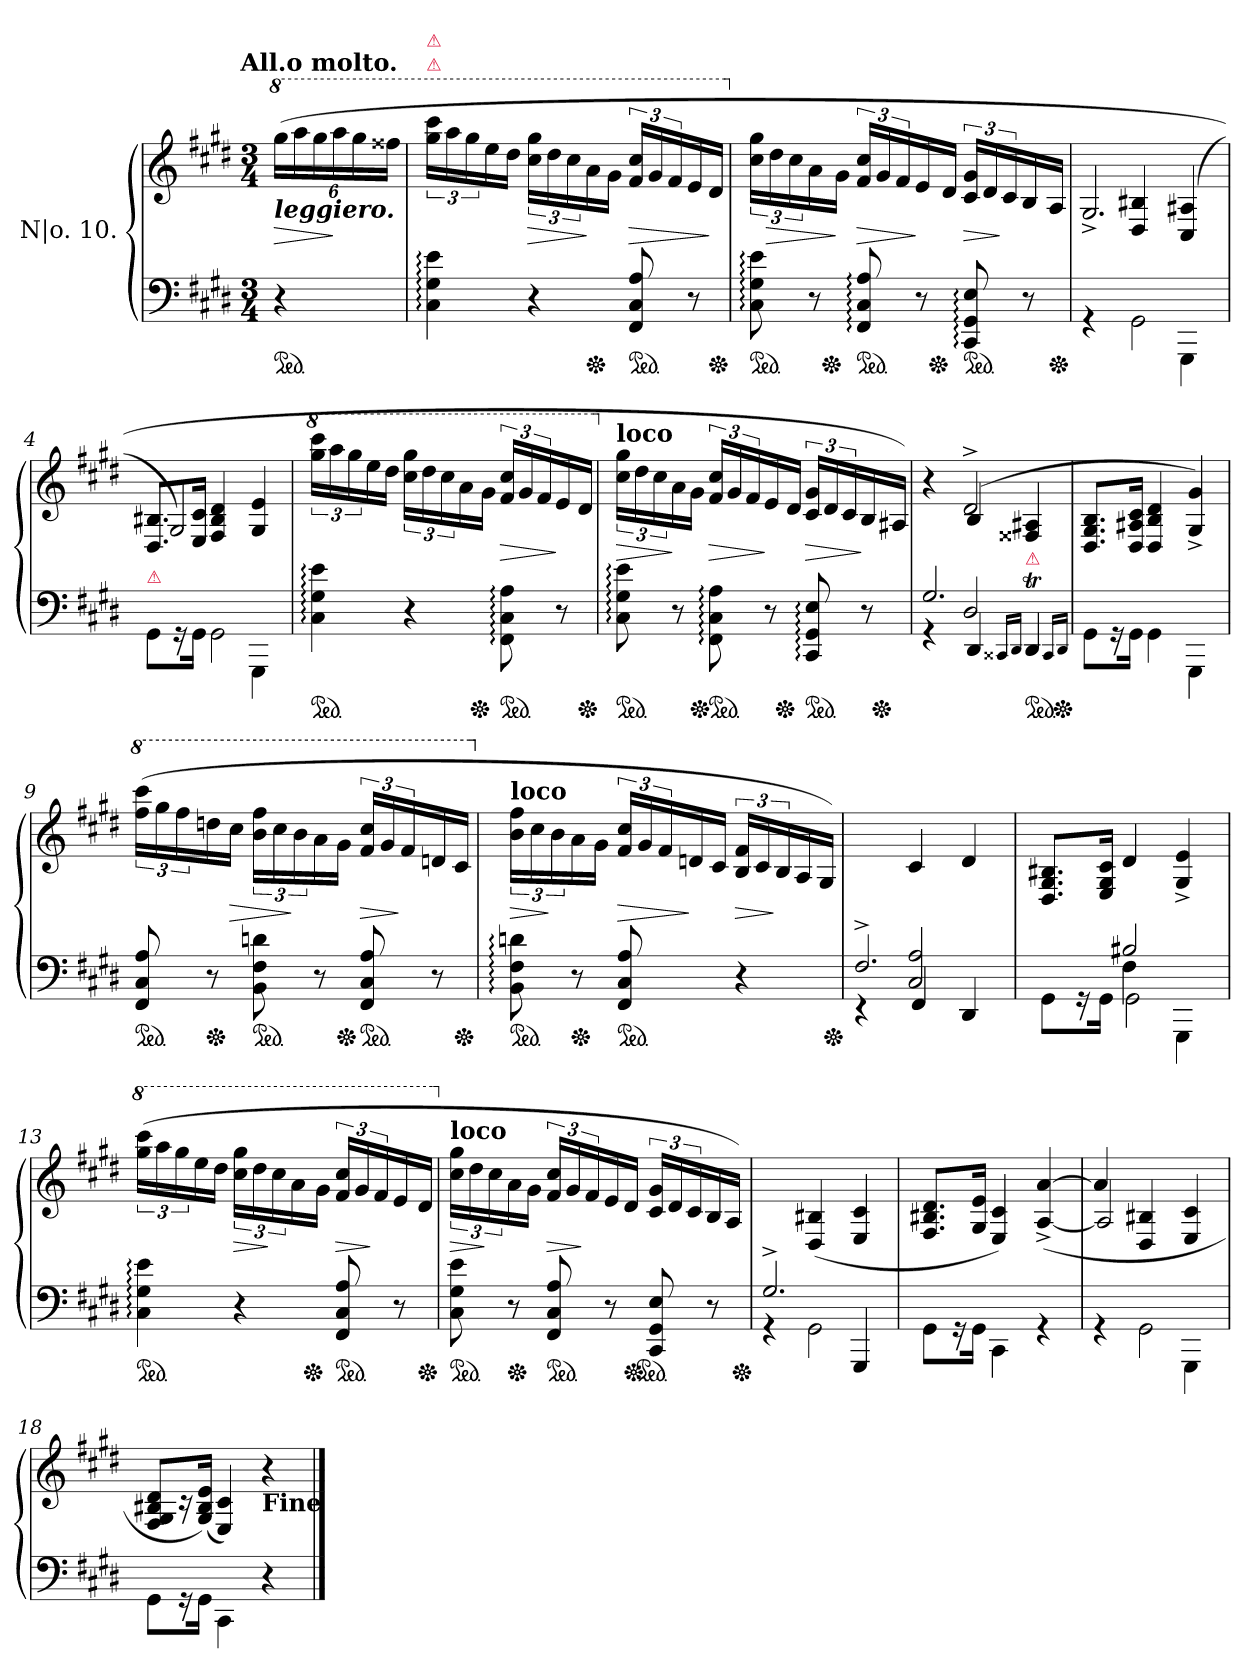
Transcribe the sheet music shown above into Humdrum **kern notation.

**kern	**kern	**dynam
*part1	*part1	*part1
*staff2	*staff1	*staff1/2
*I"N|o. 10.	*	*
*clefF4	*clefG2	*
*k[f#c#g#d#]	*k[f#c#g#d#]	*
*c#:	*c#:	*
!!LO:TX:omd:t=All.o molto.
*M3/4	*M3/4	*
*MM144	*MM144	*
*	*8va	*
=	=	=
!	!LO:TX:b:Bi:t=leggiero.	!
!	!	!LO:HP:b
*ped	*	*
4r	(>24ggg#LL	>
.	24aaa	.
.	24ggg#	.
.	24aaa	]
.	24ggg#	.
.	24fff##XJJ	.
=1	=1	=1
!	!LO:TX:a:color=crimson:t=⚠	!
!	!LO:TX:a:color=crimson:t=⚠	!
4C#: 4G#: 4e:	24ggg# 24cccc#LL	.
.	24aaa	.
.	24ggg#	.
.	16eee	.
.	16ddd#JJ	.
!	!	!LO:HP:b
4r	24ccc# 24ggg#LL	>
.	24ddd#	.
.	24ccc#	.
*Xped	*	*
.	16aa	]
.	16gg#JJ	.
!	!	!LO:HP:b
*ped	*	*
8FF# 8C# 8A	24ff# 24ccc#LL	>
.	24gg#	.
.	24ff#	.
8r	16ee	.
*Xped	*	*
.	16dd#JJ	]
=2	=2	=2
*	*X8va	*
!	!LO:TX:a:B:t=loco	!
*ped	*	*
*	*^	*
*	*	*^	*
8C#: 8G#: 8e:	24cc# 24gg#LL	8ryy	4ryy	.
!	!	!	!	!LO:HP:b
.	24dd#	.	.	>
.	24cc#	.	.	.
8r	16a	32ryy	.	.
*Xped	*	*	*	*
.	.	2ryy	.	.
.	16g#JJ	.	.	]
!	!	!	!	!LO:HP:b
*ped	*	*	*	*
8FF#: 8C#: 8A:	24f# 24cc#LL	.	8ryy	>
.	24g#	.	.	.
.	24f#	.	.	.
8r	16e	.	32ryy	]
*Xped	*	*	*	*
.	.	.	4ryy	.
.	16d#JJ	.	.	.
!	!	!	!	!LO:HP:b
*ped	*	*	*	*
8CC#: 8GG#: 8E:	24c# 24g#LL	.	.	>
.	24d#	.	.	.
.	24c#	.	.	]
8r	16B/	.	.	.
.	.	16.ryy	16.ryy	.
*Xped	*	*	*	*
.	16A/JJ	.	.	.
*	*	*v	*v	*
=3	=3	=3	=3
*^	*	*	*
4rGG	2ryy	4ryy	2.G#^>/	.
2GG#\	.	4D#/ 4B#X/	.	.
.	4GGG#\	(>4C#/ 4A#X/	.	.
=4	=4	=4	=4	=4
!LO:TX:a:color=crimson:t=⚠	!	!	!	!
8GG#\L	2ryy	8.D#/ 8.B#X/L	2G#/)	.
16rGG	.	.	.	.
16GG#Jk	.	16E/ 16c#/Jk	.	.
2GG#\	.	4F#/ 4B#/ 4d#/	.	.
.	4GGG#	4G#/ 4e/	4ryy	.
*v	*v	*	*	*
=5	=5	=5	=5
*	*8va	*	*
*ped	*	*	*
4C#: 4G#: 4e:	24ggg# 24cccc#LL	4ryy	.
.	24aaa	.	.
.	24ggg#	.	.
.	16eee	.	.
.	16ddd#JJ	.	.
4r	24ccc# 24ggg#LL	8ryy	.
.	24ddd#	.	.
.	24ccc#	.	.
.	16aa	32ryy	.
*Xped	*	*	*
.	.	4ryy	.
.	16gg#JJ	.	.
!	!	!	!LO:HP:b
*ped	*	*	*
8FF#:\ 8C#:\ 8A:\	24ff# 24ccc#LL	.	>
.	24gg#	.	.
.	24ff#	.	.
8r	16ee	.	]
.	.	16.ryy	.
*Xped	*	*	*
.	16dd#JJ	.	.
=6	=6	=6	=6
*	*X8va	*	*
!	!LO:TX:a:B:t=loco	!	!
!	!	!	!LO:HP:b
*ped	*	*	*
8C#: 8G#: 8e:	24cc# 24gg#LL	4ryy	>
.	24dd#	.	.
.	24cc#	.	.
8r	16a	.	]
*Xped	*	*	*
.	16g#JJ	.	.
!	!	!	!LO:HP:b
*ped	*	*	*
8FF#:\ 8C#:\ 8A:\	24f# 24cc#LL	8ryy	>
.	24g#	.	.
.	24f#	.	.
8r	16e	32ryy	]
*Xped	*	*	*
.	.	4ryy	.
.	16d#JJ	.	.
!	!	!	!LO:HP:b
*ped	*	*	*
8CC#: 8GG#: 8E:	24c# 24g#LL	.	>
.	24d#	.	.
.	24c#	.	.
8r	16B	.	]
*Xped	*	*	*
.	.	16.ryy	.
.	16A#XJJ)	.	.
=7	=7	=7	=7
*^	*	*	*
*	*^	*	*	*
2.G#	4rGG	4ryy	4r	4ryy	.
.	2D#/	4DD#	(>2d#^>	4B/	.
.	.	16qqCC##X/LL	.	.	.
.	.	16qqDD#/JJ	.	.	.
!	!	!LO:TX:a:color=crimson:t=⚠	!	!	!
*ped	*	*	*	*	*
.	.	4DD#t	.	4F##X/ 4A#X/	.
*	*	*	*v	*v	*
.	.	16qqCC##/LL	.	.
.	.	16qqDD#/JJ	.	.
*Xped	*	*	*	*
*v	*v	*v	*	*
=8	=8	=8
8GG#\L	8.D#/ 8.G#/ 8.B/L	.
16rGG	.	.
16GG#\Jk	16D#/ 16A#X/ 16c#/Jk	.
4GG#\	4D#/ 4B/ 4d#/	.
4GGG#\	4G#^/ 4g#^/)	.
=9	=9	=9
*	*8va	*
*ped	*	*
8FF# 8C# 8A	(>24fff# 24cccc#LL	.
.	24ggg#	.
.	24fff#	.
*Xped	*	*
8r	16dddn	.
!	!	!LO:HP:b
.	16ccc#JJ	>
*ped	*	*
8BB 8F# 8dn	24bb 24fff#LL	.
.	24ccc#	.
.	24bb	]
8r	16aa	.
*Xped	*	*
.	16gg#JJ	.
!	!	!LO:HP:b
*ped	*	*
8FF# 8C# 8A	24ff# 24ccc#LL	>
.	24gg#	.
.	24ff#	]
8r	16ddn	.
*Xped	*	*
.	16cc#JJ	.
=10	=10	=10
*	*X8va	*
!	!LO:TX:a:B:t=loco	!
!	!	!LO:HP:b
*ped	*	*
8BB: 8F#: 8dn:	24b 24ff#LL	>
.	24cc#	.
.	24b	]
*Xped	*	*
8r	16a	.
.	16g#JJ	.
!	!	!LO:HP:b
*ped	*	*
8FF# 8C# 8A	24f# 24cc#LL	>
.	24g#	.
.	24f#	.
8ryy	16dn	]
.	16c#JJ	.
!	!	!LO:HP:b
4r	24B 24f#LL	>
.	24c#	.
.	24B	]
.	16A/	.
.	16G#/JJ)	.
*Xped	*	*
=11	=11	=11
*^	*	*
*	*^	*	*
2.F#^	4rEE	4ryy	4ryy	.
.	2C#/ 2A/	4FF#	4c#	.
.	.	4DD#	4d#	.
=12	=12	=12	=12	=12
4ryy	4ryy	8GG#\L	8.D#/ 8.G#/ 8.B#X/L	.
.	.	16rGG	.	.
.	.	16GG#Jk	16E/ 16G#/ 16c#/Jk	.
2B#X	4F#	2GG#\	4d#	.
.	4GGG#\	.	4G#^/ 4e^/	.
*v	*v	*v	*	*
=13	=13	=13
*	*8va	*
*ped	*	*
*	*^	*
4C#: 4G#: 4e:	(>24ggg# 24cccc#LL	4ryy	.
.	24aaa	.	.
.	24ggg#	.	.
.	16eee	.	.
.	16ddd#JJ	.	.
!	!	!	!LO:HP:b
4r	24ccc# 24ggg#LL	8ryy	>
.	24ddd#	.	.
.	24ccc#	.	]
.	16aa	32ryy	.
*Xped	*	*	*
.	.	4ryy	.
.	16gg#JJ	.	.
!	!	!	!LO:HP:b
*ped	*	*	*
8FF# 8C# 8A	24ff# 24ccc#LL	.	>
.	24gg#	.	.
.	24ff#	.	]
8r	16ee	.	.
.	.	16.ryy	.
*Xped	*	*	*
.	16dd#JJ	.	.
=14	=14	=14	=14
*	*X8va	*	*
!	!LO:TX:a:B:t=loco	!	!
!	!	!	!LO:HP:b
*ped	*	*	*
8C# 8G# 8e	24cc# 24gg#LL	4...ryy	>
.	24dd#	.	.
.	24cc#	.	]
*Xped	*	*	*
8r	16a	.	.
.	16g#JJ	.	.
!	!	!	!LO:HP:b
*ped	*	*	*
8FF# 8C# 8A	24f# 24cc#LL	.	>
.	24g#	.	.
.	24f#	.	]
8r	16e	.	.
*Xped	*	*	*
.	16d#JJ	.	.
*ped	*	*	*
.	.	4ryy	.
8CC# 8GG# 8E	24c# 24g#LL	.	.
.	24d#	.	.
.	24c#	.	.
8r	16B/	.	.
.	16A/JJ)	.	.
.	.	32ryy	.
*Xped	*	*	*
*	*v	*v	*
=15	=15	=15
*^	*	*
*	*^	*	*
2.G#^	4rGG	2ryy	4ryy	.
.	2GG#\	.	(>4D#/ 4B#X/	.
.	.	4GGG#	4E/ 4c#/	.
*v	*v	*v	*	*
=16	=16	=16
8GG#\L	8.F#/ 8.B#X/ 8.d#/L	.
16rGG	.	.
16GG#\Jk	16G#/ 16e/Jk	.
4CC#\	4E/ 4c#/)	.
4rGG	(>[4A^/ [4a^/	.
=17	=17	=17
*^	*^	*
4rGG	2ryy	4a]	2A/]	.
2GG#\	.	4D#/ 4B#X/	.	.
.	4GGG#	4E/ 4c#/	4ryy	.
*v	*v	*	*	*
*	*v	*v	*
=18	=18	=18
8GG#\L	8F#/ 8G#/ 8B#X/ 8d#/L	.
16rGG	16r	.
16GG#\Jk	(>16G#/ 16B#/ 16e/Jk)	.
4CC#\	4E/ 4c#/)	.
!	!LO:TX:b:B:t=Fine	!
4r	4r	.
==	==	==
*-	*-	*-
